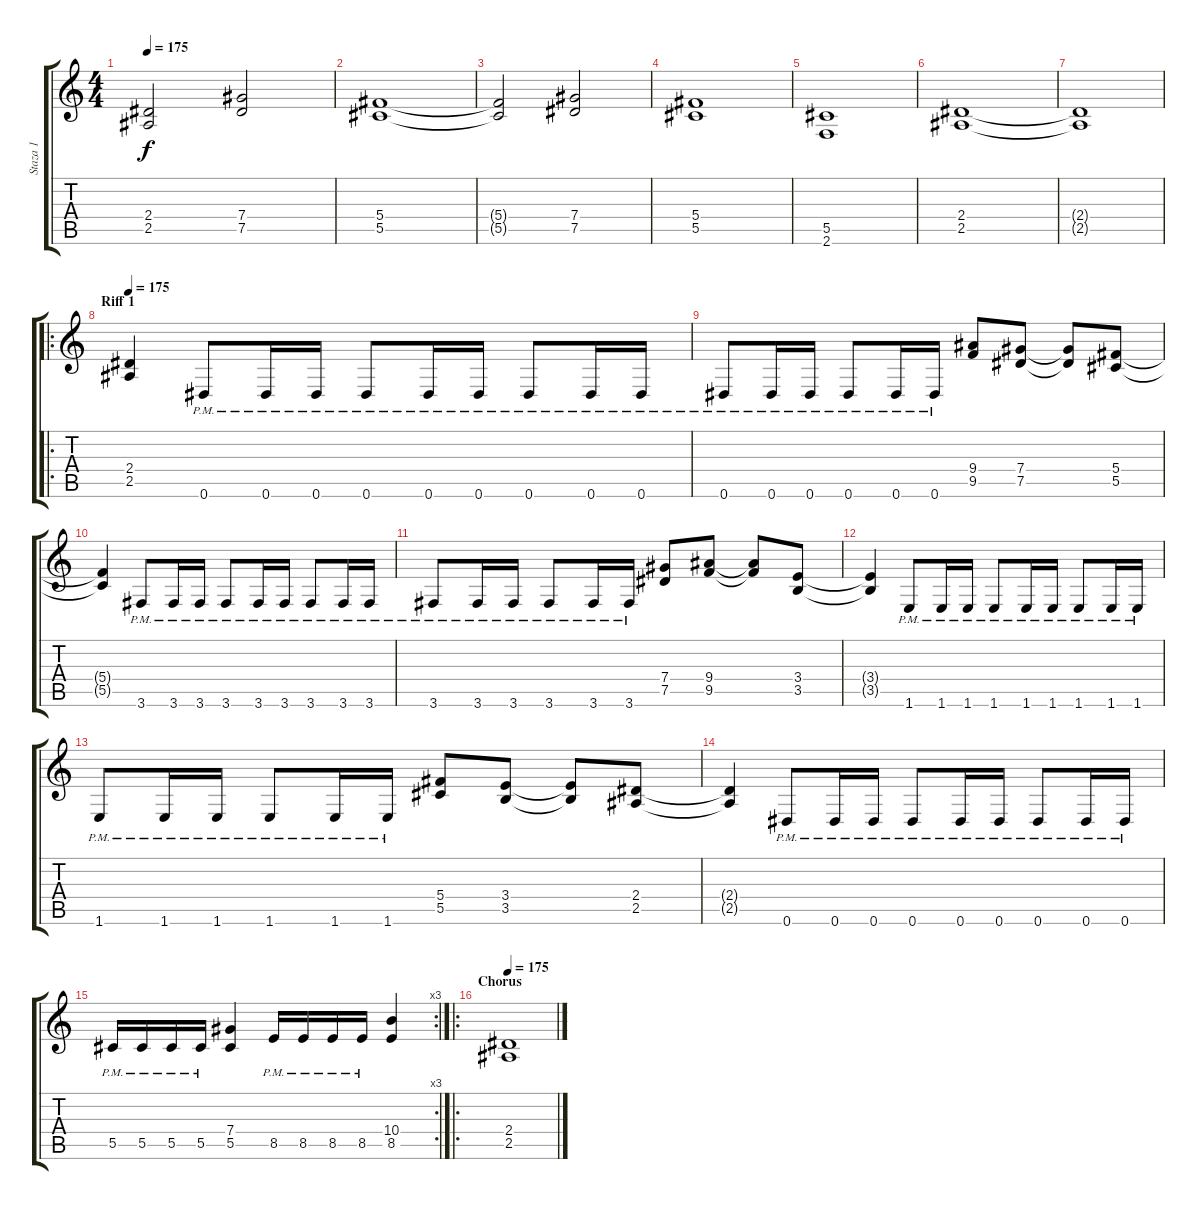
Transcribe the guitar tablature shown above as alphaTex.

\track ("Staza 1" "Staza 1") {instrument distortionguitar}
\staff {score tabs}
\tuning (Eb4 Bb3 Gb3 Db3 Ab2 Eb2) {hide}
\ts (4 4)
\tempo 175
\clef g2
\ks c
(2.4{t} 2.5{t}).2{dy f} (7.4 7.5).2 |
(5.4 5.5).1 |
(5.4{t} 5.5{t}).2 (7.4 7.5).2 |
(5.4 5.5).1 |
(5.5 2.6).1 |
(2.4 2.5).1 |
(2.4{t} 2.5{t}).1 |
\ro
\section ("" "Riff 1")
\tempo 175
(2.4 2.5).4 0.6{pm}.8 0.6{pm}.16 0.6{pm}.16 0.6{pm}.8 0.6{pm}.16 0.6{pm}.16 0.6{pm}.8 0.6{pm}.16 0.6{pm}.16 |
0.6{pm}.8 0.6{pm}.16 0.6{pm}.16 0.6{pm}.8 0.6{pm}.16 0.6{pm}.16 (9.4 9.5).8 (7.4 7.5).8 (7.4{t} 7.5{t}).8 (5.4 5.5).8 |
(5.4{t} 5.5{t}).4 3.6{pm}.8 3.6{pm}.16 3.6{pm}.16 3.6{pm}.8 3.6{pm}.16 3.6{pm}.16 3.6{pm}.8 3.6{pm}.16 3.6{pm}.16 |
3.6{pm}.8 3.6{pm}.16 3.6{pm}.16 3.6{pm}.8 3.6{pm}.16 3.6{pm}.16 (7.4 7.5).8 (9.4 9.5).8 (9.4{t} 9.5{t}).8 (3.4 3.5).8 |
(3.4{t} 3.5{t}).4 1.6{pm}.8 1.6{pm}.16 1.6{pm}.16 1.6{pm}.8 1.6{pm}.16 1.6{pm}.16 1.6{pm}.8 1.6{pm}.16 1.6{pm}.16 |
1.6{pm}.8 1.6{pm}.16 1.6{pm}.16 1.6{pm}.8 1.6{pm}.16 1.6{pm}.16 (5.4 5.5).8 (3.4 3.5).8 (3.4{t} 3.5{t}).8 (2.4 2.5).8 |
(2.4{t} 2.5{t}).4 0.6{pm}.8 0.6{pm}.16 0.6{pm}.16 0.6{pm}.8 0.6{pm}.16 0.6{pm}.16 0.6{pm}.8 0.6{pm}.16 0.6{pm}.16 |
\rc 3
5.5{pm}.16 5.5{pm}.16 5.5{pm}.16 5.5{pm}.16 (7.4 5.5).4 8.5{pm}.16 8.5{pm}.16 8.5{pm}.16 8.5{pm}.16 (10.4 8.5).4 |
\ro
\section ("" "Chorus")
\tempo 175
(2.4 2.5).1
